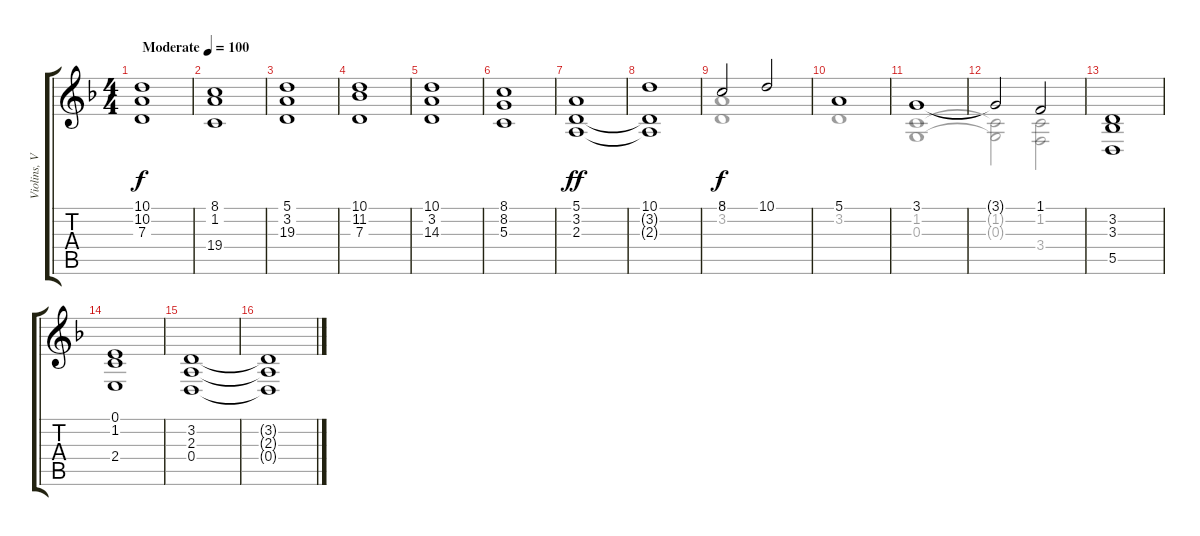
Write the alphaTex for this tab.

\track ("Violins, Violas" "Violins, V") {instrument stringensemble1}
\staff {score tabs}
\tuning (E4 B3 G3 D3 A2 E2) {hide}
\voice
\ts (4 4)
\tempo (100 "Moderate")
\clef g2
\ks dminor
(10.1 10.2 7.3).1{dy f volume 10 instrument stringensemble1} |
(8.1 1.2 19.4).1 |
(5.1 3.2 19.3).1 |
(10.1 11.2 7.3).1 |
(10.1 3.2 14.3).1 |
(8.1 8.2 5.3).1 |
(5.1 3.2 2.3).1{dy ff} |
(10.1 3.2{t} 2.3{t}).1 |
8.1.2{dy f volume 12} 10.1.2 |
5.1.1 |
3.1.1 |
3.1{t}.2 1.1.2 |
(3.2 3.3 5.5).1 |
(0.1 1.2 2.4).1 |
(3.2 2.3 0.4).1 |
(3.2{t} 2.3{t} 0.4{t}).1
\voice
\clef g2
\ottava regular
\simile none
\ks dminor
|
|
|
|
|
|
|
|
(5.1 3.2).1 |
3.2.1 |
(1.2 0.3).1 |
(1.2{t} 0.3{t}).2 (1.2 3.4).2 |
|
|
|
